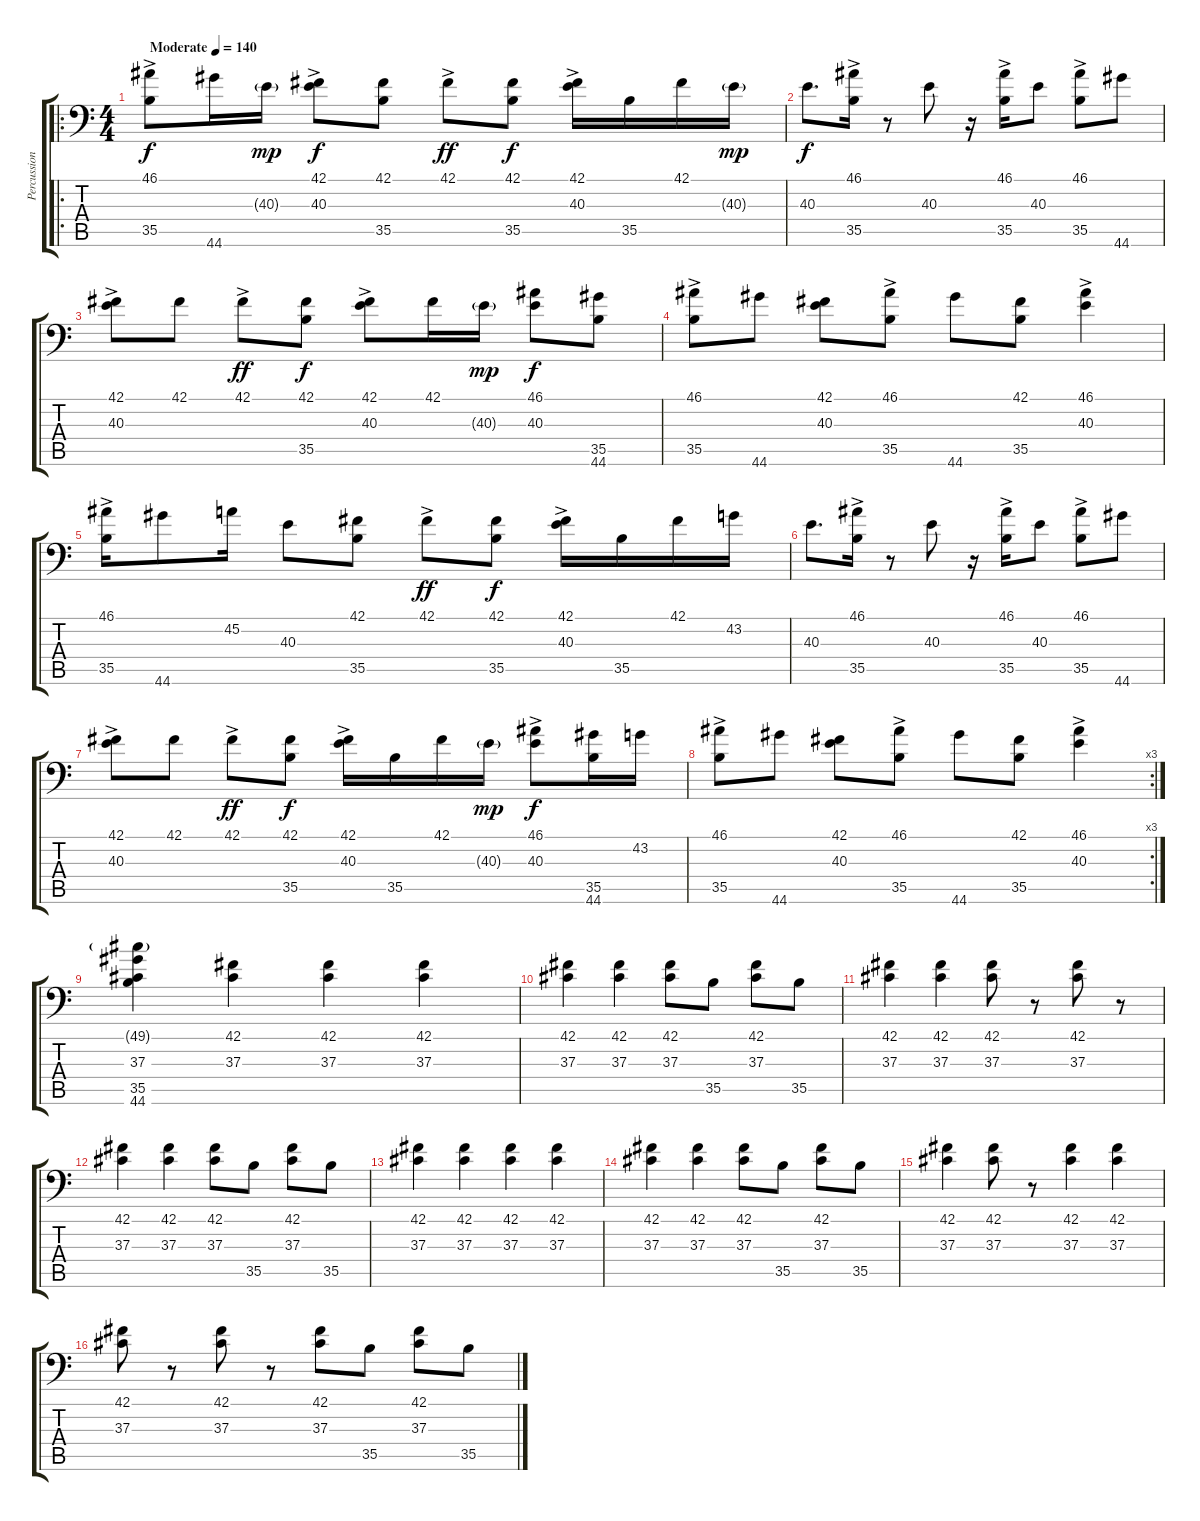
\track ("Percussion" "Percussion") {instrument acousticgrandpiano}
\staff {score tabs}
\tuning (C-1 C-1 C-1 C-1 C-1 C-1) {hide}
\ro
\ts (4 4)
\tempo (140 "Moderate")
\clef f4
\ks c
(46.1{ac} 35.5).8{dy f instrument acousticgrandpiano} 44.6.16 40.3{g}.16{dy mp} (42.1{ac} 40.3).8{dy f} (42.1 35.5).8 42.1{ac}.8{dy ff} (42.1 35.5).8{dy f} (42.1{ac} 40.3).16 35.5.16 42.1.16 40.3{g}.16{dy mp} |
40.3.8{d dy f} (46.1{ac} 35.5).16 r.8 40.3.8 r.16 (46.1{ac} 35.5).16 40.3.8 (46.1{ac} 35.5).8 44.6.8 |
(42.1{ac} 40.3).8 42.1.8 42.1{ac}.8{dy ff} (42.1 35.5).8{dy f} (42.1{ac} 40.3).8 42.1.16 40.3{g}.16{dy mp} (46.1 40.3).8{dy f} (35.5 44.6).8 |
(46.1{ac} 35.5).8 44.6.8 (42.1 40.3).8 (46.1{ac} 35.5).8 44.6.8 (42.1 35.5).8 (46.1{ac} 40.3).4 |
(46.1{ac} 35.5).16 44.6.8 45.2.16 40.3.8 (42.1 35.5).8 42.1{ac}.8{dy ff} (42.1 35.5).8{dy f} (42.1{ac} 40.3).16 35.5.16 42.1.16 43.2.16 |
40.3.8{d} (46.1{ac} 35.5).16 r.8 40.3.8 r.16 (46.1{ac} 35.5).16 40.3.8 (46.1{ac} 35.5).8 44.6.8 |
(42.1{ac} 40.3).8 42.1.8 42.1{ac}.8{dy ff} (42.1 35.5).8{dy f} (42.1{ac} 40.3).16 35.5.16 42.1.16 40.3{g}.16{dy mp} (46.1{ac} 40.3).8{dy f} (35.5 44.6).16 43.2.16 |
\rc 3
(46.1{ac} 35.5).8 44.6.8 (42.1 40.3).8 (46.1{ac} 35.5).8 44.6.8 (42.1 35.5).8 (46.1{ac} 40.3).4 |
(49.1{g} 37.3 35.5 44.6).4 (42.1 37.3).4 (42.1 37.3).4 (42.1 37.3).4 |
(42.1 37.3).4 (42.1 37.3).4 (42.1 37.3).8 35.5.8 (42.1 37.3).8 35.5.8 |
(42.1 37.3).4 (42.1 37.3).4 (42.1 37.3).8 r.8 (42.1 37.3).8 r.8 |
(42.1 37.3).4 (42.1 37.3).4 (42.1 37.3).8 35.5.8 (42.1 37.3).8 35.5.8 |
(42.1 37.3).4 (42.1 37.3).4 (42.1 37.3).4 (42.1 37.3).4 |
(42.1 37.3).4 (42.1 37.3).4 (42.1 37.3).8 35.5.8 (42.1 37.3).8 35.5.8 |
(42.1 37.3).4 (42.1 37.3).8 r.8 (42.1 37.3).4 (42.1 37.3).4 |
(42.1 37.3).8 r.8 (42.1 37.3).8 r.8 (42.1 37.3).8 35.5.8 (42.1 37.3).8 35.5.8
